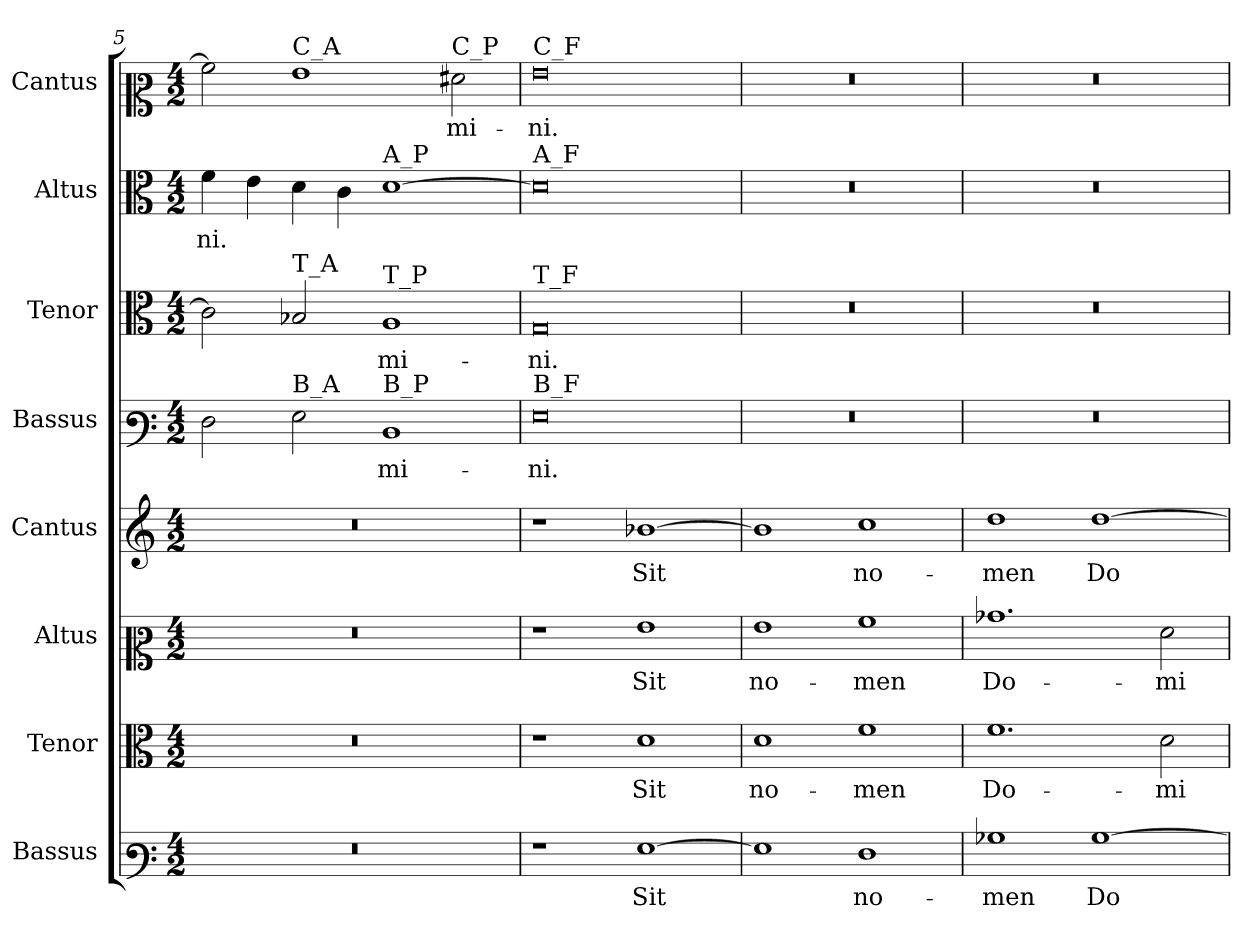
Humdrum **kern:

**kern	**text	**kern	**text	**kern	**text	**kern	**text	**kern	**text	**kern	**text	**kern	**text	**kern	**text
*part8	*part8	*part7	*part7	*part6	*part6	*part5	*part5	*part4	*part4	*part3	*part3	*part2	*part2	*part1	*part1
*staff8	*staff8	*staff7	*staff7	*staff6	*staff6	*staff5	*staff5	*staff4	*staff4	*staff3	*staff3	*staff2	*staff2	*staff1	*staff1
*I"Bassus	*	*I"Tenor	*	*I"Altus	*	*I"Cantus	*	*I"Bassus	*	*I"Tenor	*	*I"Altus	*	*I"Cantus	*
*I'B.	*	*I'T.	*	*I'A.	*	*I'C.	*	*I'B.	*	*I'T.	*	*I'A.	*	*I'C.	*
*clefF3	*	*clefC3	*	*clefC2	*	*clefG2	*	*clefF3	*	*clefC3	*	*clefC3	*	*clefC2	*
*k[]	*	*k[]	*	*k[]	*	*k[]	*	*k[]	*	*k[]	*	*k[]	*	*k[]	*
*M4/2	*	*M4/2	*	*M4/2	*	*M4/2	*	*M4/2	*	*M4/2	*	*M4/2	*	*M4/2	*
=5	=5	=5	=5	=5	=5	=5	=5	=5	=5	=5	=5	=5	=5	=5	=5
!LO:N:vis=1	!	!LO:N:vis=1	!	!LO:N:vis=1	!	!LO:N:vis=1	!	!	!	!	!	!	!	!	!
0r	.	0r	.	0r	.	0r	.	2F\	.	2c\]	.	4f\	-ni.	2a\]	.
.	.	.	.	.	.	.	.	.	.	.	.	4e\	.	.	.
!	!	!	!	!	!	!	!	!	!	!	!	!	!	!LO:TX:a:t=C_A	!
!	!	!	!	!	!	!	!	!	!	!LO:TX:a:t=T_A	!	!	!	!	!
!	!	!	!	!	!	!	!	!LO:TX:a:t=B_A	!	!	!	!	!	!	!
.	.	.	.	.	.	.	.	2G\	.	2B-X/	.	4d\	.	1g	.
.	.	.	.	.	.	.	.	.	.	.	.	4c\	.	.	.
!	!	!	!	!	!	!	!	!	!	!	!	!LO:TX:a:t=A_P	!	!	!
!	!	!	!	!	!	!	!	!	!	!LO:TX:a:t=T_P	!	!	!	!	!
!	!	!	!	!	!	!	!	!LO:TX:a:t=B_P	!	!	!	!	!	!	!
.	.	.	.	.	.	.	.	1D	-mi-	1A	-mi-	[1d	.	.	.
!	!	!	!	!	!	!	!	!	!	!	!	!	!	!LO:TX:a:t=C_P	!
.	.	.	.	.	.	.	.	.	.	.	.	.	.	2f#X\	-mi-
!!LO:LB:g=z
=6	=6	=6	=6	=6	=6	=6	=6	=6	=6	=6	=6	=6	=6	=6	=6
!	!	!	!	!	!	!	!	!	!	!	!	!	!	!LO:TX:a:t=C_F	!
!	!	!	!	!	!	!	!	!	!	!	!	!LO:TX:a:t=A_F	!	!	!
!	!	!	!	!	!	!	!	!	!	!LO:TX:a:t=T_F	!	!	!	!	!
!	!	!	!	!	!	!	!	!LO:TX:a:t=B_F	!	!	!	!	!	!	!
1r	.	1r	.	1r	.	1r	.	0G	-ni.	0G	-ni.	0d]	.	0g	-ni.
[1G	Sit	1d	Sit	1g	Sit	[1b-X	Sit	.	.	.	.	.	.	.	.
=7	=7	=7	=7	=7	=7	=7	=7	=7	=7	=7	=7	=7	=7	=7	=7
!	!	!	!	!	!	!	!	!LO:N:vis=1	!	!LO:N:vis=1	!	!LO:N:vis=1	!	!LO:N:vis=1	!
1G]	.	1d	no-	1g	no-	1b-]	.	0r	.	0r	.	0r	.	0r	.
1F	no-	1f	-men	1a	-men	1cc	no-	.	.	.	.	.	.	.	.
=8	=8	=8	=8	=8	=8	=8	=8	=8	=8	=8	=8	=8	=8	=8	=8
!	!	!	!	!	!	!	!	!LO:N:vis=1	!	!LO:N:vis=1	!	!LO:N:vis=1	!	!LO:N:vis=1	!
1B-X	-men	1.f	Do-	1.b-X	Do-	1dd	-men	0r	.	0r	.	0r	.	0r	.
[1B-	Do-	.	.	.	.	[1dd	Do-	.	.	.	.	.	.	.	.
.	.	2d\	-mi-	2f\	-mi-	.	.	.	.	.	.	.	.	.	.
=	=	=	=	=	=	=	=	=	=	=	=	=	=	=	=
*-	*-	*-	*-	*-	*-	*-	*-	*-	*-	*-	*-	*-	*-	*-	*-
